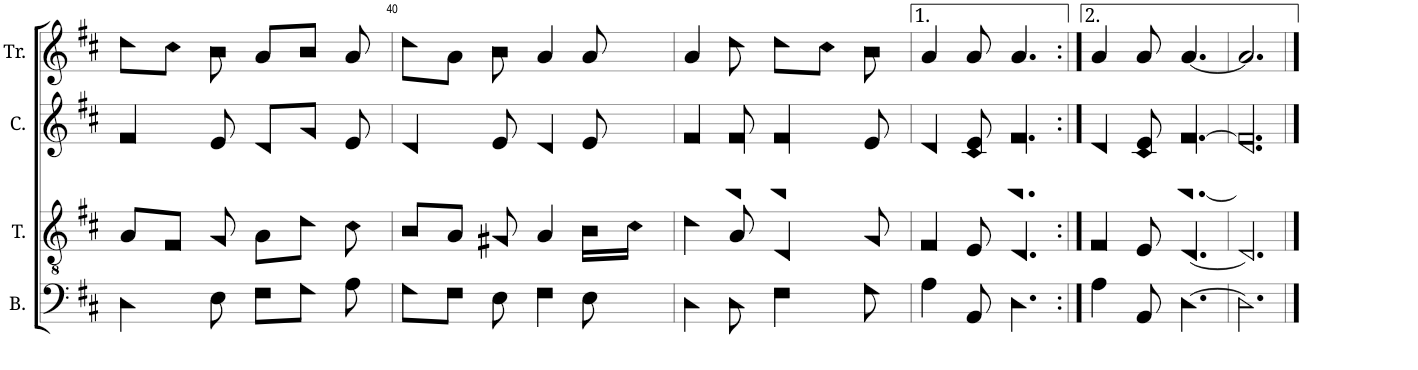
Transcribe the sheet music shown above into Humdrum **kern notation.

**kern	**kern	**kern	**kern
*part4	*part3	*part2	*part1
*staff4	*staff3	*staff2	*staff1
*I"B.	*I"T.	*I"C.	*I"Tr.
*I'B.	*I'T.	*I'C.	*I'Tr.
!!LO:PB:g=z
*clefF4	*clefGv2	*clefG2	*clefG2
*k[f#c#]	*k[f#c#]	*k[f#c#]	*k[f#c#]
*M6/8	*M6/8	*M6/8	*M6/8
=39	=39	=39	=39
4D!\	8A!/L	4f#!/	8dd!\L
.	8F#!/J	.	8cc#!\J
8E!\	8G!/	8e!/	8b!\
8F#!\L	8A!\L	8d!/L	8a!/L
8G!\J	8d!\J	8g!/J	8b!/J
8A!\	8c#!\	8e!/	8a!/
=40	=40	=40	=40
8G!\L	8B!/L	4d!/	8dd!\L
8F#!\J	8A!/J	.	8a!\J
8E!\	8G#X!/	8e!/	8b!\
4F#!\	4A!/	4d!/	4a!/
8E!\	16B!\LL	8e!/	8a!/
.	16c#!\JJ	.	.
=41	=41	=41	=41
4D!\	4d!\	4f#!/	4a!/
8D!\	8A!/	8d!/ 8f#!/	8dd!\
4F#!\	4D!/	4d!/ 4f#!/	8dd!\L
.	.	.	8cc#!\J
8G!\	8G!/	8e!/	8b!\
=42	=42	=42	=42
4A!\	4F#!/	4d!/	4a!/
8AA!/	8E!/	8c#!/ 8e!/	8a!/
4.D!\	4.D!/	4.d!/ 4.f#!/	4.a!/
=43:|!	=43:|!	=43:|!	=43:|!
4A!\	4F#!/	4d!/	4a!/
8AA!/	8E!/	8c#!/ 8e!/	8a!/
[4.D!\	[4.D!/	[4.d!/ [4.f#!/	[4.a!/
=44	=44	=44	=44
2.D!\]	2.D!/]	2.d!/] 2.f#!/]	2.a!/]
==	==	==	==
*-	*-	*-	*-
